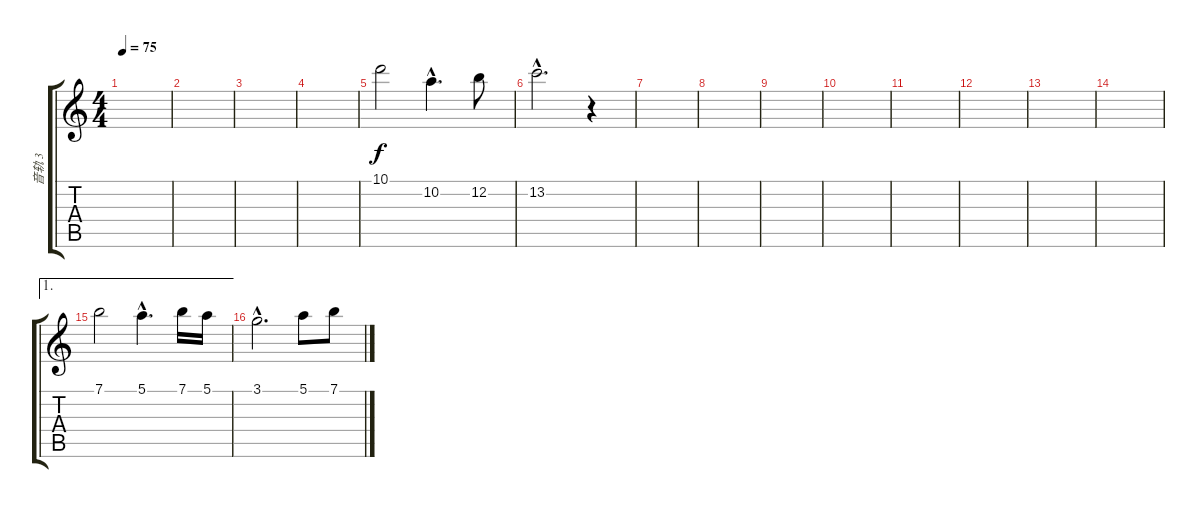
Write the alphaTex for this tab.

\track ("音轨 3" "音轨 3") {instrument acousticguitarnylon}
\staff {score tabs}
\tuning (E4 B3 G3 D3 A2 E2) {hide}
\ts (4 4)
\tempo 75
\clef g2
\ks c
|
|
|
|
10.1.2 10.2{hac}.4{d} 12.2.8 |
13.2{hac}.2{d} r.4 |
|
|
|
|
|
|
|
|
\ae 1
7.1.2 5.1{hac}.4{d} 7.1.16 5.1.16 |
3.1{hac}.2{d} 5.1.8 7.1.8
